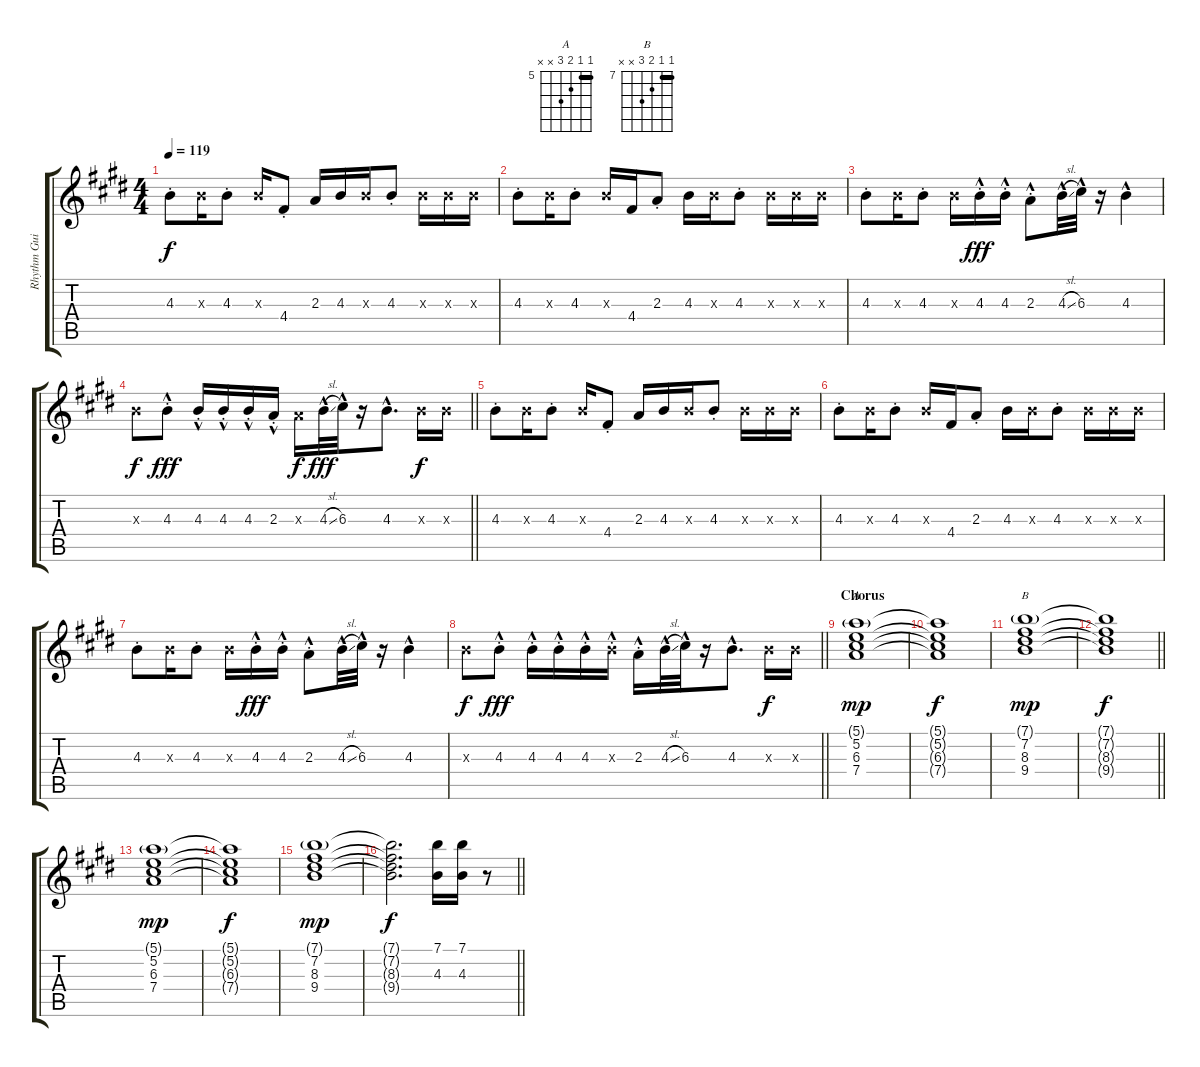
\track ("Rhythm Guitar" "Rhythm Gui") {instrument electricguitarmuted}
\staff {score tabs}
\tuning (E4 B3 G3 D3 A2 E2) {hide}
\chord ("A" 5 5 6 7 x x) {firstfret 5 barre 5}
\chord ("B" 7 7 8 9 x x) {firstfret 7 barre 7}
\ts (4 4)
\tempo 119
\clef g2
\ks e
4.3{st}.8{dy f} 4.3{x}.16 4.3{st}.8 4.3{x}.16 4.4{st}.8 2.3.16 4.3.16 4.3{x}.16 4.3{st}.8 4.3{x}.16 4.3{x}.16 4.3{x}.16 |
4.3{st}.8 4.3{x}.16 4.3{st}.8 4.3{x}.16 4.4.16 2.3{st}.8 4.3.16 4.3{x}.16 4.3{st}.8 4.3{x}.16 4.3{x}.16 4.3{x}.16 |
4.3{st}.8 4.3{x}.16 4.3{st}.8 4.3{x}.16 4.3{hac st}.16{dy fff} 4.3{hac st}.16 2.3{hac st}.8 4.3{sl hac}.32 6.3{hac}.32 r.16 4.3{hac}.4 |
\barLineRight lightlight
4.3{x}.8{dy f} 4.3{hac st}.8{dy fff} 4.3{hac st}.16 4.3{hac st}.16 4.3{hac st}.16 2.3{hac st}.16 2.3{x}.16{dy f} 4.3{sl hac}.32{dy fff} 6.3{hac}.32 r.16 4.3{hac}.8{d} 4.3{x}.16{dy f} 4.3{x}.16 |
4.3{st}.8 4.3{x}.16 4.3{st}.8 4.3{x}.16 4.4{st}.8 2.3.16 4.3.16 4.3{x}.16 4.3{st}.8 4.3{x}.16 4.3{x}.16 4.3{x}.16 |
4.3{st}.8 4.3{x}.16 4.3{st}.8 4.3{x}.16 4.4.16 2.3{st}.8 4.3.16 4.3{x}.16 4.3{st}.8 4.3{x}.16 4.3{x}.16 4.3{x}.16 |
4.3{st}.8 4.3{x}.16 4.3{st}.8 4.3{x}.16 4.3{hac st}.16{dy fff} 4.3{hac st}.16 2.3{hac st}.8 4.3{sl hac}.32 6.3{hac}.32 r.16 4.3{hac}.4 |
\barLineRight lightlight
4.3{x}.8{dy f} 4.3{hac st}.8{dy fff} 4.3{hac st}.16 4.3{hac st}.16 4.3{hac st}.16 4.3{hac st x}.16 2.3{hac st}.16 4.3{sl hac}.32 6.3{hac}.32 r.16 4.3{hac}.8{d} 4.3{x}.16{dy f} 4.3{x}.16 |
\section ("" "Chorus")
(5.1{g} 5.2 6.3 7.4).1{ch "A" dy mp} |
(5.1{t} 5.2{t} 6.3{t} 7.4{t}).1{dy f} |
(7.1{g} 7.2 8.3 9.4).1{ch "B" dy mp} |
\barLineRight lightlight
(7.1{t} 7.2{t} 8.3{t} 9.4{t}).1{dy f} |
(5.1{g} 5.2 6.3 7.4).1{dy mp} |
(5.1{t} 5.2{t} 6.3{t} 7.4{t}).1{dy f} |
(7.1{g} 7.2 8.3 9.4).1{dy mp} |
\barLineRight lightlight
(7.1{t} 7.2{t} 8.3{t} 9.4{t}).2{d dy f} (7.1 4.3).16 (7.1 4.3).16 r.8
